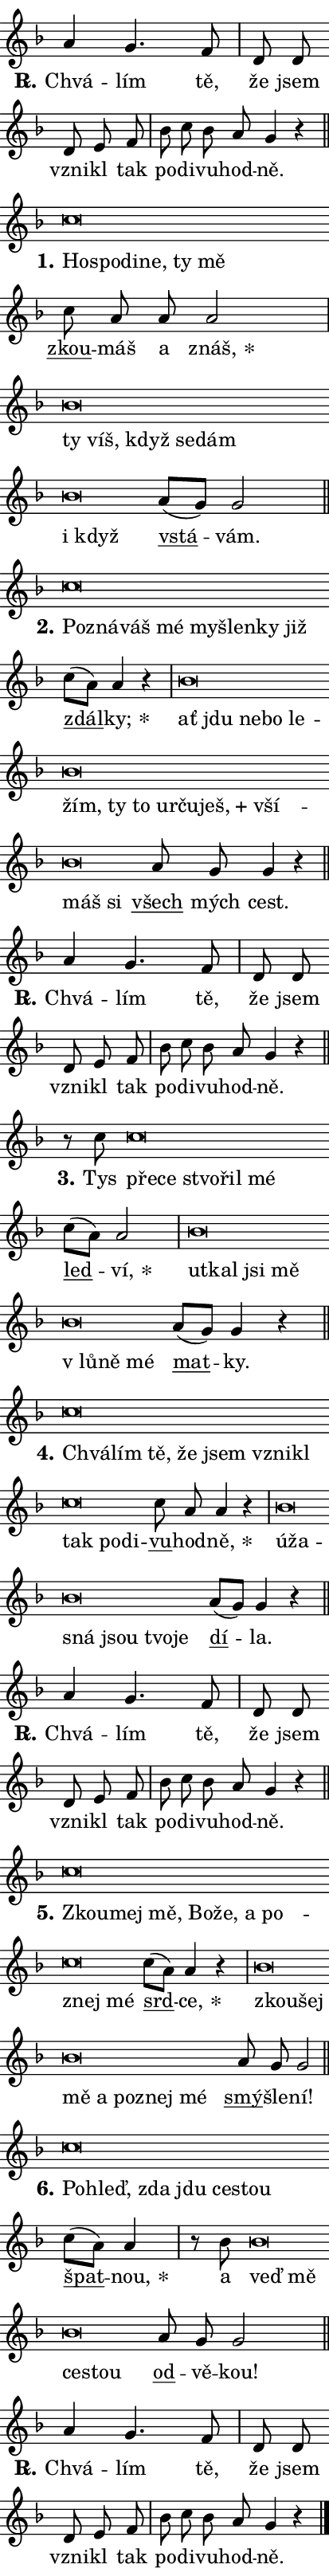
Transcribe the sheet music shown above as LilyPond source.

\version "2.22.1"
\header { tagline = "" }
\paper {
  indent = 0\cm
  top-margin = 0\cm
  right-margin = 0\cm
  bottom-margin = 0\cm
  left-margin = 0\cm
  paper-width = 7\cm
  page-breaking = #ly:one-page-breaking
  system-system-spacing.basic-distance = #11
  score-system-spacing.basic-distance = #11.3
  ragged-last = ##f
}


%% Author: Thomas Morley
%% https://lists.gnu.org/archive/html/lilypond-user/2020-05/msg00002.html
#(define (line-position grob)
"Returns position of @var[grob} in current system:
   @code{'start}, if at first time-step
   @code{'end}, if at last time-step
   @code{'middle} otherwise
"
  (let* ((col (ly:item-get-column grob))
         (ln (ly:grob-object col 'left-neighbor))
         (rn (ly:grob-object col 'right-neighbor))
         (col-to-check-left (if (ly:grob? ln) ln col))
         (col-to-check-right (if (ly:grob? rn) rn col))
         (break-dir-left
           (and
             (ly:grob-property col-to-check-left 'non-musical #f)
             (ly:item-break-dir col-to-check-left)))
         (break-dir-right
           (and
             (ly:grob-property col-to-check-right 'non-musical #f)
             (ly:item-break-dir col-to-check-right))))
        (cond ((eqv? 1 break-dir-left) 'start)
              ((eqv? -1 break-dir-right) 'end)
              (else 'middle))))

#(define (tranparent-at-line-position vctor)
  (lambda (grob)
  "Relying on @code{line-position} select the relevant enry from @var{vctor}.
Used to determine transparency,"
    (case (line-position grob)
      ((end) (not (vector-ref vctor 0)))
      ((middle) (not (vector-ref vctor 1)))
      ((start) (not (vector-ref vctor 2))))))

noteHeadBreakVisibility =
#(define-music-function (break-visibility)(vector?)
"Makes @code{NoteHead}s transparent relying on @var{break-visibility}"
#{
  \override NoteHead.transparent =
    #(tranparent-at-line-position break-visibility)
#})

#(define delete-ledgers-for-transparent-note-heads
  (lambda (grob)
    "Reads whether a @code{NoteHead} is transparent.
If so this @code{NoteHead} is removed from @code{'note-heads} from
@var{grob}, which is supposed to be @code{LedgerLineSpanner}.
As a result ledgers are not printed for this @code{NoteHead}"
    (let* ((nhds-array (ly:grob-object grob 'note-heads))
           (nhds-list
             (if (ly:grob-array? nhds-array)
                 (ly:grob-array->list nhds-array)
                 '()))
           ;; Relies on the transparent-property being done before
           ;; Staff.LedgerLineSpanner.after-line-breaking is executed.
           ;; This is fragile ...
           (to-keep
             (remove
               (lambda (nhd)
                 (ly:grob-property nhd 'transparent #f))
               nhds-list)))
      ;; TODO find a better method to iterate over grob-arrays, similiar
      ;; to filter/remove etc for lists
      ;; For now rebuilt from scratch
      (set! (ly:grob-object grob 'note-heads)  '())
      (for-each
        (lambda (nhd)
          (ly:pointer-group-interface::add-grob grob 'note-heads nhd))
        to-keep))))

hideNotes = {
  \noteHeadBreakVisibility #begin-of-line-visible
}
unHideNotes = {
  \noteHeadBreakVisibility #all-visible
}

% work-around for resetting accidentals
% https://lilypond.org/doc/v2.23/Documentation/notation/displaying-rhythms#unmetered-music
cadenzaMeasure = {
  \cadenzaOff
  \partial 1024 s1024
  \cadenzaOn
}

#(define-markup-command (accent layout props text) (markup?)
  "Underline accented syllable"
  (interpret-markup layout props
    #{\markup \override #'(offset . 4.3) \underline { #text }#}))

responsum = \markup \concat {
  "R" \hspace #-1.05 \path #0.1 #'((moveto 0 0.07) (lineto 0.9 0.8)) \hspace #0.05 "."
}

\layout {
    \context {
        \Staff
        \remove "Time_signature_engraver"
        \override LedgerLineSpanner.after-line-breaking = #delete-ledgers-for-transparent-note-heads
    }
    \context {
        \Voice {
            \override NoteHead.output-attributes = #'((class . "notehead"))
            \override Hairpin.height = #0.55
        }
    }
    \context {
        \Lyrics {
            \override StanzaNumber.output-attributes = #'((class . "stanzanumber"))
            \override LyricSpace.minimum-distance = #0.9
            \override LyricText.font-name = #"TeX Gyre Schola"
            \override LyricText.font-size = 1
            \override StanzaNumber.font-name = #"TeX Gyre Schola Bold"
            \override StanzaNumber.font-size = 1
        }
    }
}

% magnetic-lyrics.ily
%
%   written by
%     Jean Abou Samra <jean@abou-samra.fr>
%     Werner Lemberg <wl@gnu.org>
%
%   adapted by
%     Jiri Hon <jiri.hon@gmail.com>
%
% Version 2022-Apr-15

% https://www.mail-archive.com/lilypond-user@gnu.org/msg149350.html

#(define (Left_hyphen_pointer_engraver context)
   "Collect syllable-hyphen-syllable occurrences in lyrics and store
them in properties.  This engraver only looks to the left.  For
example, if the lyrics input is @code{foo -- bar}, it does the
following.

@itemize @bullet
@item
Set the @code{text} property of the @code{LyricHyphen} grob between
@q{foo} and @q{bar} to @code{foo}.

@item
Set the @code{left-hyphen} property of the @code{LyricText} grob with
text @q{foo} to the @code{LyricHyphen} grob between @q{foo} and
@q{bar}.
@end itemize

Use this auxiliary engraver in combination with the
@code{lyric-@/text::@/apply-@/magnetic-@/offset!} hook."
   (let ((hyphen #f)
         (text #f))
     (make-engraver
      (acknowledgers
       ((lyric-syllable-interface engraver grob source-engraver)
        (set! text grob)))
      (end-acknowledgers
       ((lyric-hyphen-interface engraver grob source-engraver)
        ;(when (not (grob::has-interface grob 'lyric-space-interface))
          (set! hyphen grob)));)
      ((stop-translation-timestep engraver)
       (when (and text hyphen)
         (ly:grob-set-object! text 'left-hyphen hyphen))
       (set! text #f)
       (set! hyphen #f)))))

#(define (lyric-text::apply-magnetic-offset! grob)
   "If the space between two syllables is less than the value in
property @code{LyricText@/.details@/.squash-threshold}, move the right
syllable to the left so that it gets concatenated with the left
syllable.

Use this function as a hook for
@code{LyricText@/.after-@/line-@/breaking} if the
@code{Left_@/hyphen_@/pointer_@/engraver} is active."
   (let ((hyphen (ly:grob-object grob 'left-hyphen #f)))
     (when hyphen
       (let ((left-text (ly:spanner-bound hyphen LEFT)))
         (when (grob::has-interface left-text 'lyric-syllable-interface)
           (let* ((common (ly:grob-common-refpoint grob left-text X))
                  (this-x-ext (ly:grob-extent grob common X))
                  (left-x-ext
                   (begin
                     ;; Trigger magnetism for left-text.
                     (ly:grob-property left-text 'after-line-breaking)
                     (ly:grob-extent left-text common X)))
                  ;; `delta` is the gap width between two syllables.
                  (delta (- (interval-start this-x-ext)
                            (interval-end left-x-ext)))
                  (details (ly:grob-property grob 'details))
                  (threshold (assoc-get 'squash-threshold details 0.2)))
             (when (< delta threshold)
               (let* (;; We have to manipulate the input text so that
                      ;; ligatures crossing syllable boundaries are not
                      ;; disabled.  For languages based on the Latin
                      ;; script this is essentially a beautification.
                      ;; However, for non-Western scripts it can be a
                      ;; necessity.
                      (lt (ly:grob-property left-text 'text))
                      (rt (ly:grob-property grob 'text))
                      (is-space (grob::has-interface hyphen 'lyric-space-interface))
                      (space (if is-space " " ""))
                      (space-markup (grob-interpret-markup grob " "))
                      (space-size (interval-length (ly:stencil-extent space-markup X)))
                      (extra-delta (if is-space space-size 0))
                      ;; Append new syllable.
                      (ltrt-space (if (and (string? lt) (string? rt))
                                (string-append lt space rt)
                                (make-concat-markup (list lt space rt))))
                      ;; Right-align `ltrt` to the right side.
                      (ltrt-space-markup (grob-interpret-markup
                               grob
                               (make-translate-markup
                                (cons (interval-length this-x-ext) 0)
                                (make-right-align-markup ltrt-space)))))
                 (begin
                   ;; Don't print `left-text`.
                   (ly:grob-set-property! left-text 'stencil #f)
                   ;; Set text and stencil (which holds all collected
                   ;; syllables so far) and shift it to the left.
                   (ly:grob-set-property! grob 'text ltrt-space)
                   (ly:grob-set-property! grob 'stencil ltrt-space-markup)
                   (ly:grob-translate-axis! grob (- (- delta extra-delta)) X))))))))))


#(define (lyric-hyphen::displace-bounds-first grob)
   ;; Make very sure this callback isn't triggered too early.
   (let ((left (ly:spanner-bound grob LEFT))
         (right (ly:spanner-bound grob RIGHT)))
     (ly:grob-property left 'after-line-breaking)
     (ly:grob-property right 'after-line-breaking)
     (ly:lyric-hyphen::print grob)))

squashThreshold = #0.4

\layout {
  \context {
    \Lyrics
    \consists #Left_hyphen_pointer_engraver
    \override LyricText.after-line-breaking =
      #lyric-text::apply-magnetic-offset!
    \override LyricHyphen.stencil = #lyric-hyphen::displace-bounds-first
    \override LyricText.details.squash-threshold = \squashThreshold
    \override LyricHyphen.minimum-distance = 0
    \override LyricHyphen.minimum-length = \squashThreshold
  }
}

squash = \override LyricText.details.squash-threshold = 9999
unSquash = \override LyricText.details.squash-threshold = \squashThreshold

left = \override LyricText.self-alignment-X = #LEFT
unLeft = \revert LyricText.self-alignment-X

starOffset = #(lambda (grob) 
                (let ((x_offset (ly:self-alignment-interface::aligned-on-x-parent grob)))
                  (if (= x_offset 0) 0 (+ x_offset 1.2))))

star = #(define-music-function (syllable)(string?)
"Append star separator at the end of a syllable"
#{
  \once \override LyricText.X-offset = #starOffset
  \lyricmode { \markup {
    #syllable
    \override #'((font-name . "TeX Gyre Schola Bold")) \hspace #0.2 \lower #0.65 \larger "*"
  } }
#})

starAccent = #(define-music-function (syllable)(string?)
"Append star separator at the end of a syllable and make accent"
#{
  \once \override LyricText.X-offset = #starOffset
  \lyricmode { \markup {
    \accent #syllable
    \override #'((font-name . "TeX Gyre Schola Bold")) \hspace #0.2 \lower #0.65 \larger "*"
  } }
#})

breath = #(define-music-function (syllable)(string?)
"Append breathing indicator at the end of a syllable"
#{
  \lyricmode { \markup { #syllable "+" } }
#})

optionalBreath = #(define-music-function (syllable)(string?)
"Append optional breathing indicator at the end of a syllable"
#{
  \lyricmode { \markup { #syllable "(+)" } }
#})


\score {
    <<
        \new Voice = "melody" { \cadenzaOn \key f \major \relative { a'4 g4. f8 \cadenzaMeasure \bar "|" d d \bar "" d e f \cadenzaMeasure \bar "|" bes c bes a g4 r \cadenzaMeasure \bar "||" \break } }
        \new Lyrics \lyricsto "melody" { \lyricmode { \set stanza = \responsum
Chvá -- lím tě, že jsem vzni -- kl tak po -- di -- vu -- hod -- ně. } }
    >>
    \layout {}
}

\score {
    <<
        \new Voice = "melody" { \cadenzaOn \key f \major \relative { c''\breve*1/16 \hideNotes \breve*1/16 \bar "" \breve*1/16 \bar "" \breve*1/16 \bar "" \breve*1/16 \breve*1/16 \bar "" \unHideNotes \bar "" c8 a a a2 \cadenzaMeasure \bar "|" bes\breve*1/16 \hideNotes \breve*1/16 \bar "" \breve*1/16 \bar "" \breve*1/16 \bar "" \breve*1/16 \bar "" \breve*1/16 \breve*1/16 \bar "" \unHideNotes \bar "" a8[( g)] g2 \cadenzaMeasure \bar "||" \break } }
        \new Lyrics \lyricsto "melody" { \lyricmode { \set stanza = "1."
\left Ho -- \squash spo -- di -- ne, ty mě \unLeft \unSquash \markup \accent zkou -- máš a \star znáš, \left ty \squash víš, když se -- dám i když \unLeft \unSquash \markup \accent vstá -- vám. } }
    >>
    \layout {}
}

\score {
    <<
        \new Voice = "melody" { \cadenzaOn \key f \major \relative { c''\breve*1/16 \hideNotes \breve*1/16 \bar "" \breve*1/16 \bar "" \breve*1/16 \bar "" \breve*1/16 \bar "" \breve*1/16 \bar "" \breve*1/16 \breve*1/16 \bar "" \unHideNotes \bar "" c8[( a)] a4 r \cadenzaMeasure \bar "|" bes\breve*1/16 \hideNotes \breve*1/16 \bar "" \breve*1/16 \bar "" \breve*1/16 \bar "" \breve*1/16 \bar "" \breve*1/16 \bar "" \breve*1/16 \bar "" \breve*1/16 \bar "" \breve*1/16 \bar "" \breve*1/16 \bar "" \breve*1/16 \bar "" \breve*1/16 \bar "" \breve*1/16 \breve*1/16 \bar "" \unHideNotes \bar "" a8 g g4 r \cadenzaMeasure \bar "||" \break } }
        \new Lyrics \lyricsto "melody" { \lyricmode { \set stanza = "2."
\left Po -- \squash zná -- váš mé my -- šlen -- ky již \unLeft \unSquash \markup \accent zdál -- \star ky; \left ať \squash jdu ne -- bo le -- žím, ty to ur -- ču -- \breath "ješ," vší -- máš si \unLeft \unSquash \markup \accent všech mých cest. } }
    >>
    \layout {}
}

\score {
    <<
        \new Voice = "melody" { \cadenzaOn \key f \major \relative { a'4 g4. f8 \cadenzaMeasure \bar "|" d d \bar "" d e f \cadenzaMeasure \bar "|" bes c bes a g4 r \cadenzaMeasure \bar "||" \break } }
        \new Lyrics \lyricsto "melody" { \lyricmode { \set stanza = \responsum
Chvá -- lím tě, že jsem vzni -- kl tak po -- di -- vu -- hod -- ně. } }
    >>
    \layout {}
}

\score {
    <<
        \new Voice = "melody" { \cadenzaOn \key f \major \relative { r8 c''8 c\breve*1/16 \hideNotes \breve*1/16 \bar "" \breve*1/16 \bar "" \breve*1/16 \breve*1/16 \bar "" \unHideNotes \bar "" c8[( a)] a2 \cadenzaMeasure \bar "|" bes\breve*1/16 \hideNotes \breve*1/16 \bar "" \breve*1/16 \bar "" \breve*1/16 \bar "" \breve*1/16 \bar "" \breve*1/16 \breve*1/16 \bar "" \unHideNotes \bar "" a8[( g)] g4 r \cadenzaMeasure \bar "||" \break } }
        \new Lyrics \lyricsto "melody" { \lyricmode { \set stanza = "3."
Tys \left pře -- \squash ce stvo -- řil mé \unLeft \unSquash \markup \accent led -- \star ví, \left ut -- \squash kal jsi mě "v lů" -- ně mé \unLeft \unSquash \markup \accent mat -- ky. } }
    >>
    \layout {}
}

\score {
    <<
        \new Voice = "melody" { \cadenzaOn \key f \major \relative { c''\breve*1/16 \hideNotes \breve*1/16 \bar "" \breve*1/16 \bar "" \breve*1/16 \bar "" \breve*1/16 \bar "" \breve*1/16 \bar "" \breve*1/16 \bar "" \breve*1/16 \bar "" \breve*1/16 \breve*1/16 \bar "" \unHideNotes \bar "" c8 a a4 r \cadenzaMeasure \bar "|" bes\breve*1/16 \hideNotes \breve*1/16 \bar "" \breve*1/16 \bar "" \breve*1/16 \bar "" \breve*1/16 \breve*1/16 \bar "" \unHideNotes \bar "" a8[( g)] g4 r \cadenzaMeasure \bar "||" \break } }
        \new Lyrics \lyricsto "melody" { \lyricmode { \set stanza = "4."
\left Chvá -- \squash lím tě, že jsem vzni -- kl tak po -- di -- \unLeft \unSquash \markup \accent vu -- hod -- \star ně, \left ú -- \squash ža -- sná jsou tvo -- je \unLeft \unSquash \markup \accent dí -- la. } }
    >>
    \layout {}
}

\score {
    <<
        \new Voice = "melody" { \cadenzaOn \key f \major \relative { a'4 g4. f8 \cadenzaMeasure \bar "|" d d \bar "" d e f \cadenzaMeasure \bar "|" bes c bes a g4 r \cadenzaMeasure \bar "||" \break } }
        \new Lyrics \lyricsto "melody" { \lyricmode { \set stanza = \responsum
Chvá -- lím tě, že jsem vzni -- kl tak po -- di -- vu -- hod -- ně. } }
    >>
    \layout {}
}

\score {
    <<
        \new Voice = "melody" { \cadenzaOn \key f \major \relative { c''\breve*1/16 \hideNotes \breve*1/16 \bar "" \breve*1/16 \bar "" \breve*1/16 \bar "" \breve*1/16 \bar "" \breve*1/16 \bar "" \breve*1/16 \bar "" \breve*1/16 \breve*1/16 \bar "" \unHideNotes \bar "" c8[( a)] a4 r \cadenzaMeasure \bar "|" bes\breve*1/16 \hideNotes \breve*1/16 \bar "" \breve*1/16 \bar "" \breve*1/16 \bar "" \breve*1/16 \bar "" \breve*1/16 \breve*1/16 \bar "" \unHideNotes \bar "" a8 g g2 \cadenzaMeasure \bar "||" \break } }
        \new Lyrics \lyricsto "melody" { \lyricmode { \set stanza = "5."
\left Zkou -- \squash mej mě, Bo -- že, a po -- znej mé \unLeft \unSquash \markup \accent srd -- \star ce, \left zkou -- \squash šej mě a po -- znej mé \unLeft \unSquash \markup \accent smý -- šle -- ní! } }
    >>
    \layout {}
}

\score {
    <<
        \new Voice = "melody" { \cadenzaOn \key f \major \relative { c''\breve*1/16 \hideNotes \breve*1/16 \bar "" \breve*1/16 \bar "" \breve*1/16 \bar "" \breve*1/16 \breve*1/16 \bar "" \unHideNotes \bar "" c8[( a)] a4 \cadenzaMeasure \bar "|" r8 bes8 bes\breve*1/16 \hideNotes \breve*1/16 \bar "" \breve*1/16 \breve*1/16 \bar "" \unHideNotes \bar "" a8 g g2 \cadenzaMeasure \bar "||" \break } }
        \new Lyrics \lyricsto "melody" { \lyricmode { \set stanza = "6."
\left Po -- \squash hleď, zda jdu ce -- stou \unLeft \unSquash \markup \accent špat -- \star nou, a \left veď \squash mě ce -- stou \unLeft \unSquash \markup \accent od -- vě -- kou! } }
    >>
    \layout {}
}

\score {
    <<
        \new Voice = "melody" { \cadenzaOn \key f \major \relative { a'4 g4. f8 \cadenzaMeasure \bar "|" d d \bar "" d e f \cadenzaMeasure \bar "|" bes c bes a g4 r \cadenzaMeasure \bar "||" \break } \bar "|." }
        \new Lyrics \lyricsto "melody" { \lyricmode { \set stanza = \responsum
Chvá -- lím tě, že jsem vzni -- kl tak po -- di -- vu -- hod -- ně. } }
    >>
    \layout {}
}
